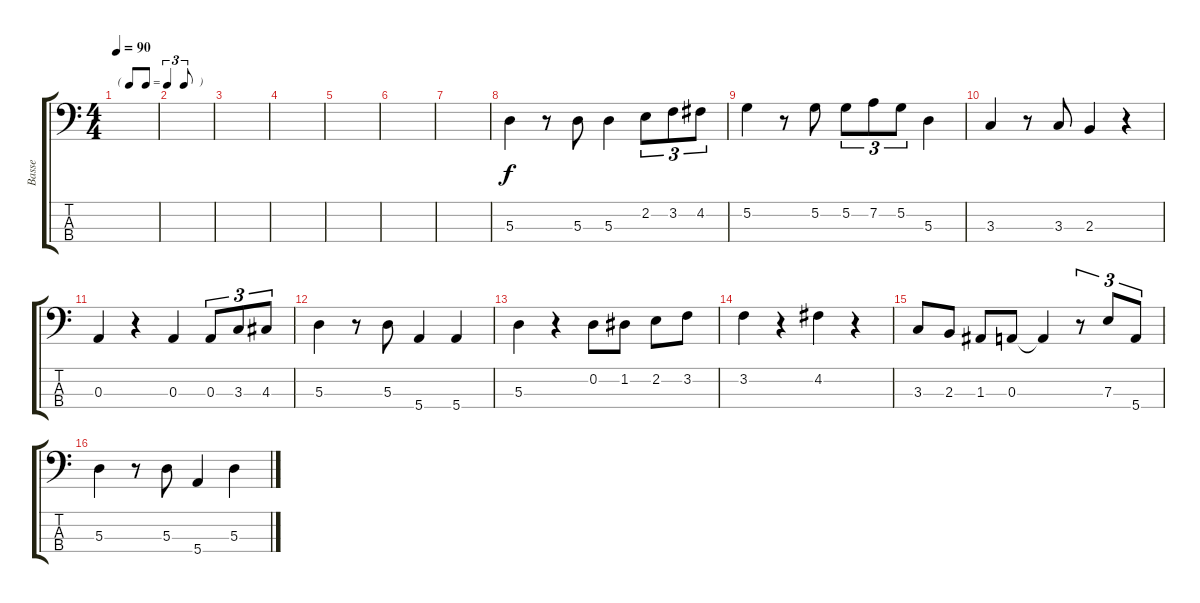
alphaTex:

\track ("Basse" "Basse") {instrument electricbassfinger}
\staff {score tabs}
\tuning (G2 D2 A1 E1) {hide}
\ts (4 4)
\tf triplet8th
\tempo 90
\clef f4
\ks c
|
|
|
|
|
|
|
5.3.4 r.8 5.3.8 5.3.4 2.2.8{tu (3 2)} 3.2.8{tu (3 2)} 4.2.8{tu (3 2)} |
5.2.4 r.8 5.2.8 5.2.8{tu (3 2)} 7.2.8{tu (3 2)} 5.2.8{tu (3 2)} 5.3.4 |
3.3.4 r.8 3.3.8 2.3.4 r.4 |
0.3.4 r.4 0.3.4 0.3.8{tu (3 2)} 3.3.8{tu (3 2)} 4.3.8{tu (3 2)} |
5.3.4 r.8 5.3.8 5.4.4 5.4.4 |
5.3.4 r.4 0.2.8 1.2.8 2.2.8 3.2.8 |
3.2.4 r.4 4.2.4 r.4 |
3.3.8 2.3.8 1.3.8 0.3.8 0.3{t}.4 r.8{tu (3 2)} 7.3.8{tu (3 2)} 5.4.8{tu (3 2)} |
5.3.4 r.8 5.3.8 5.4.4 5.3.4
